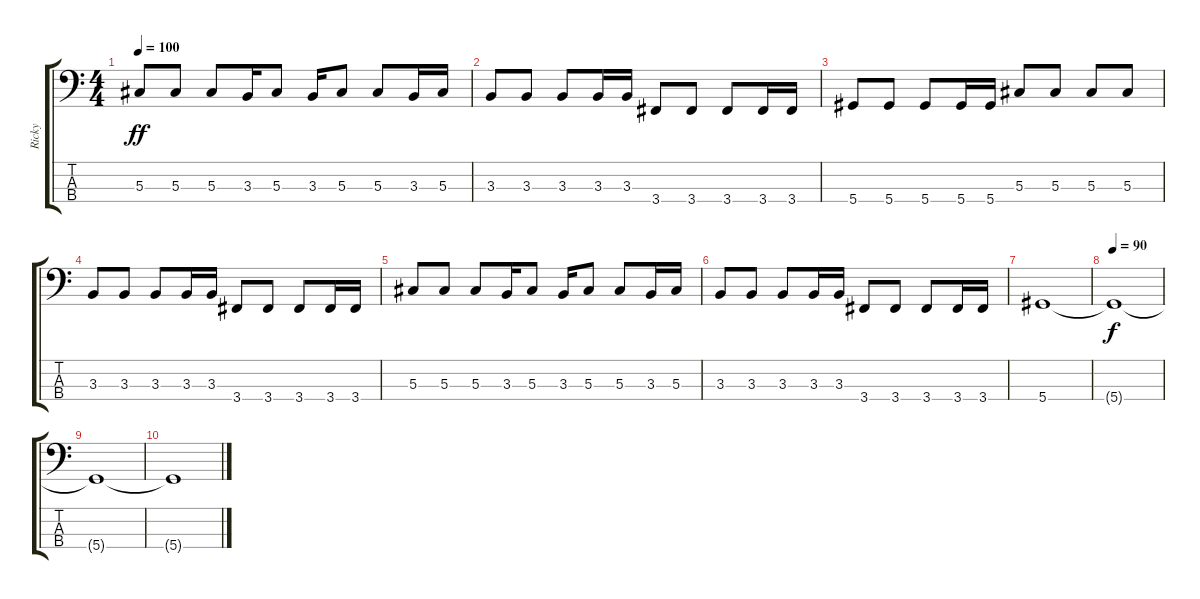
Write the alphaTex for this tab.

\track ("Ricky" "Ricky") {instrument electricbassfinger}
\staff {score tabs}
\tuning (Gb2 Db2 Ab1 Eb1) {hide}
\ts (4 4)
\tempo 100
\clef f4
\ks c
5.3.8{dy ff} 5.3.8 5.3.8 3.3.16 5.3.8 3.3.16 5.3.8 5.3.8 3.3.16 5.3.16 |
3.3.8 3.3.8 3.3.8 3.3.16 3.3.16 3.4.8 3.4.8 3.4.8 3.4.16 3.4.16 |
5.4.8 5.4.8 5.4.8 5.4.16 5.4.16 5.3.8 5.3.8 5.3.8 5.3.8 |
3.3.8 3.3.8 3.3.8 3.3.16 3.3.16 3.4.8 3.4.8 3.4.8 3.4.16 3.4.16 |
5.3.8 5.3.8 5.3.8 3.3.16 5.3.8 3.3.16 5.3.8 5.3.8 3.3.16 5.3.16 |
3.3.8 3.3.8 3.3.8 3.3.16 3.3.16 3.4.8 3.4.8 3.4.8 3.4.16 3.4.16 |
5.4.1 |
\tempo 90
5.4{t}.1{dy f volume 0} |
5.4{t}.1 |
5.4{t}.1
